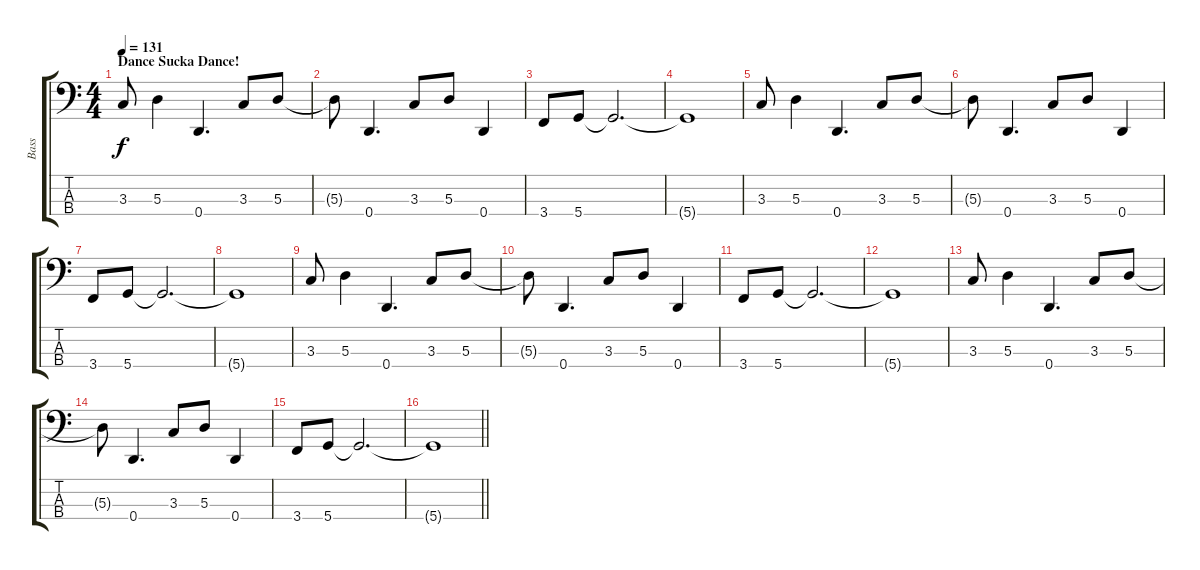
\track ("Bass" "Bass") {instrument electricbassfinger}
\staff {score tabs}
\tuning (G2 D2 A1 D1) {hide}
\ts (4 4)
\section ("" "Dance Sucka Dance!")
\tempo 131
\clef f4
\ks c
3.3.8{dy f} 5.3.4 0.4.4{d} 3.3.8 5.3.8 |
5.3{t}.8 0.4.4{d} 3.3.8 5.3.8 0.4.4 |
3.4.8 5.4.8 5.4{t}.2{d} |
5.4{t}.1 |
3.3.8 5.3.4 0.4.4{d} 3.3.8 5.3.8 |
5.3{t}.8 0.4.4{d} 3.3.8 5.3.8 0.4.4 |
3.4.8 5.4.8 5.4{t}.2{d} |
5.4{t}.1 |
3.3.8 5.3.4 0.4.4{d} 3.3.8 5.3.8 |
5.3{t}.8 0.4.4{d} 3.3.8 5.3.8 0.4.4 |
3.4.8 5.4.8 5.4{t}.2{d} |
5.4{t}.1 |
3.3.8 5.3.4 0.4.4{d} 3.3.8 5.3.8 |
5.3{t}.8 0.4.4{d} 3.3.8 5.3.8 0.4.4 |
3.4.8 5.4.8 5.4{t}.2{d} |
\barLineRight lightlight
5.4{t}.1
